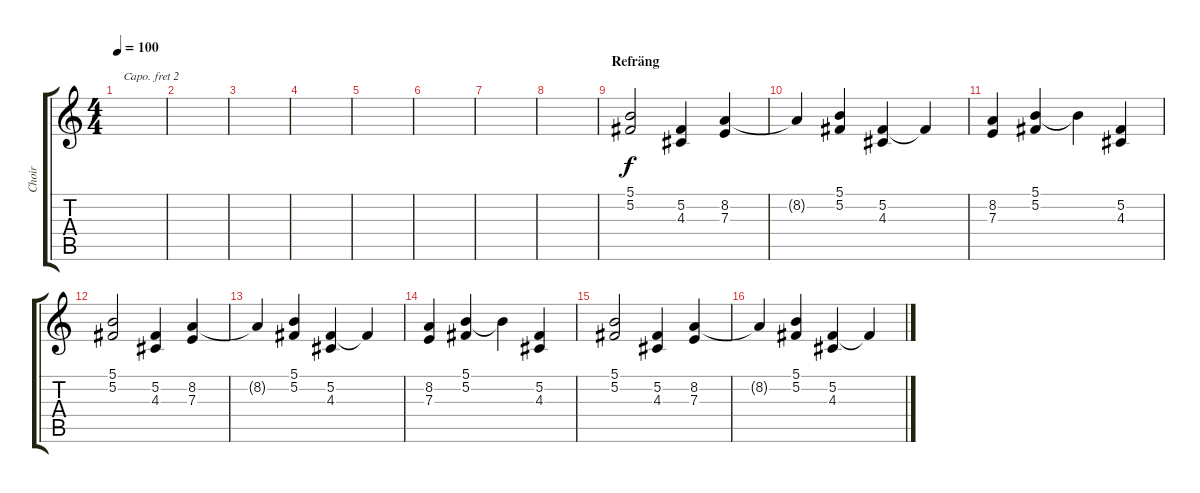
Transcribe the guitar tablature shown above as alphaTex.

\track ("Choir" "Choir") {instrument choiraahs}
\staff {score tabs}
\capo 2
\tuning (E4 B3 G3 D3 A2 E2) {hide}
\ts (4 4)
\tempo 100
\clef g2
\ks c
|
|
|
|
|
|
|
|
\section ("" "Refräng")
(5.1 5.2).2 (5.2 4.3).4 (8.2 7.3).4 |
8.2{t}.4 (5.1 5.2).4 (5.2 4.3).4 5.2{t}.4 |
(8.2 7.3).4 (5.1 5.2).4 5.1{t}.4 (5.2 4.3).4 |
(5.1 5.2).2 (5.2 4.3).4 (8.2 7.3).4 |
8.2{t}.4 (5.1 5.2).4 (5.2 4.3).4 5.2{t}.4 |
(8.2 7.3).4 (5.1 5.2).4 5.1{t}.4 (5.2 4.3).4 |
(5.1 5.2).2 (5.2 4.3).4 (8.2 7.3).4 |
8.2{t}.4 (5.1 5.2).4 (5.2 4.3).4 5.2{t}.4
